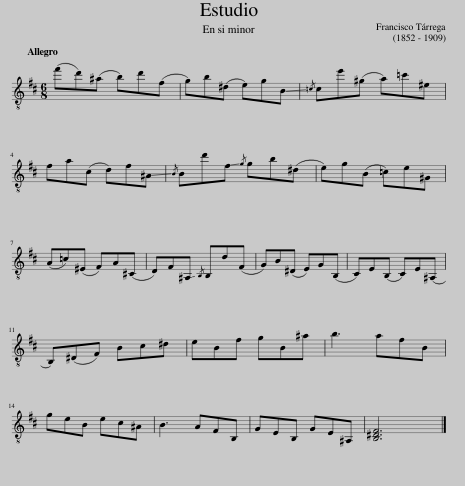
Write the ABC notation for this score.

X:1
L:1/8
Q:1/4=140
M:6/8
I:linebreak $
K:D
V:1 treble-8
V:1
 (f'd')(^a b)d'(f | g)b(^d e)g!-(!B |!-)!{/=c} ce'(^g a)=c'^e |$ fa(c d)f!-(!^A |!-)!{/B} Bd'!-(!f!-)!{/g} gb(^d | %5
 e)g(B =c)e^G |$ (A=c)(^E F)A(^C | D)F!-(!^A,!-)!{/B,} B,d(F | G)B(^D E)G(B, | C)E(B, C)E(^A, |$ %10
 B,)(^DF) Bc^d | eBf gB^a | b3 afB |$ geB ec^A | B3 AFB, | %15
 GEB, GE^A, | [B,^DF]6 |] %17
